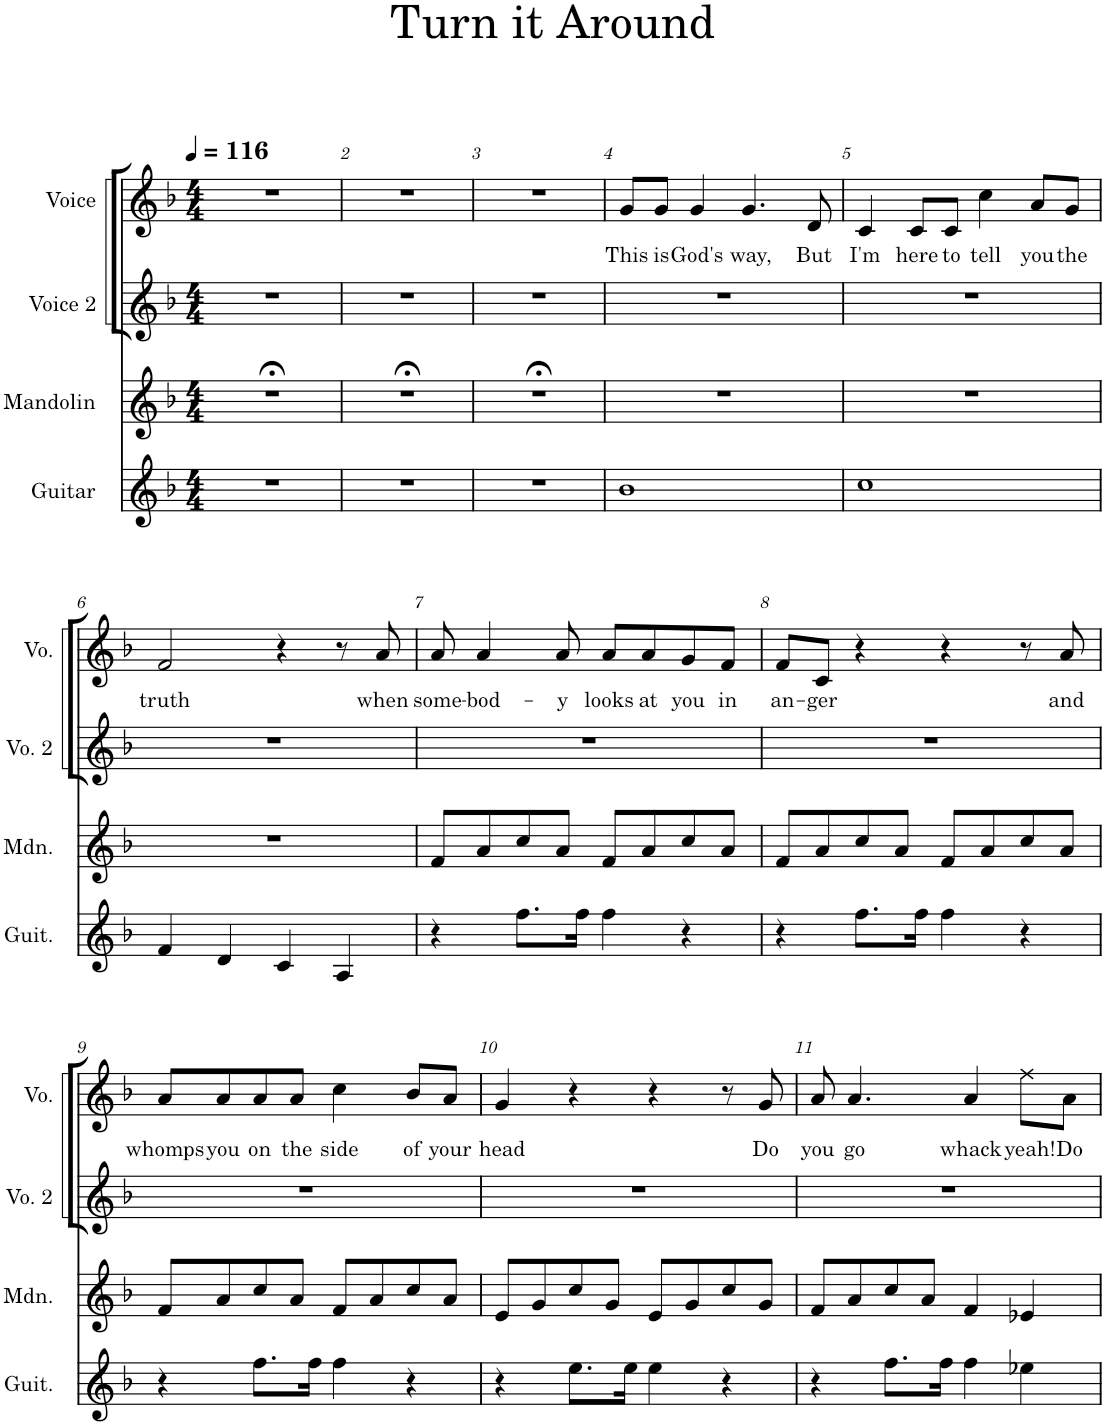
**kern	**kern	**kern	**kern	**text
*part4	*part3	*part2	*part1	*part1
*staff4	*staff3	*staff2	*staff1	*staff1
*I"Guitar	*I"Mandolin	*I"Voice 2	*I"Voice	*
*I'Guit.	*I'Mdn.	*I'Vo. 2	*I'Vo.	*
*clefG2	*clefG2	*clefG2	*clefG2	*
*Trd7c12	*	*	*	*
*k[b-]	*k[b-]	*k[b-]	*k[b-]	*
*M4/4	*M4/4	*M4/4	*M4/4	*
*MM116	*MM116	*MM116	*MM116	*
=1	=1	=1	=1	=1
1r	1r;<	1r	1r	.
=2	=2	=2	=2	=2
1r	1r;<	1r	1r	.
=3	=3	=3	=3	=3
1r	1r;<	1r	1r	.
=4	=4	=4	=4	=4
!	!	!	!	!LO:LY:b
1b-	1r	1r	8g/L	This
!	!	!	!	!LO:LY:b
.	.	.	8g/J	is
!	!	!	!	!LO:LY:b
.	.	.	4g/	God's
!	!	!	!	!LO:LY:b
.	.	.	4.g/	way,
!	!	!	!	!LO:LY:b
.	.	.	8d/	But
=5	=5	=5	=5	=5
!	!	!	!	!LO:LY:b
1cc	1r	1r	4c/	I'm
!	!	!	!	!LO:LY:b
.	.	.	8c/L	here
!	!	!	!	!LO:LY:b
.	.	.	8c/J	to
!	!	!	!	!LO:LY:b
.	.	.	4cc\	tell
!	!	!	!	!LO:LY:b
.	.	.	8a/L	you
!	!	!	!	!LO:LY:b
.	.	.	8g/J	the
!!LO:LB:g=z
=6	=6	=6	=6	=6
!	!	!	!	!LO:LY:b
4f/	1r	1r	2f/	truth
4d/	.	.	.	.
4c/	.	.	4r	.
4A/	.	.	8r	.
!	!	!	!	!LO:LY:b
.	.	.	8a/	when
=7	=7	=7	=7	=7
!	!	!	!	!LO:LY:b
4r	8f/L	1r	8a/	some-
!	!	!	!	!LO:LY:b
.	8a/	.	4a/	-bod-
8.ff\L	8cc/	.	.	.
!	!	!	!	!LO:LY:b
.	8a/J	.	8a/	-y
16ff\Jk	.	.	.	.
!	!	!	!	!LO:LY:b
4ff\	8f/L	.	8a/L	looks
!	!	!	!	!LO:LY:b
.	8a/	.	8a/	at
!	!	!	!	!LO:LY:b
4r	8cc/	.	8g/	you
!	!	!	!	!LO:LY:b
.	8a/J	.	8f/J	in
=8	=8	=8	=8	=8
!	!	!	!	!LO:LY:b
4r	8f/L	1r	8f/L	an-
!	!	!	!	!LO:LY:b
.	8a/	.	8c/J	-ger
8.ff\L	8cc/	.	4r	.
.	8a/J	.	.	.
16ff\Jk	.	.	.	.
4ff\	8f/L	.	4r	.
.	8a/	.	.	.
4r	8cc/	.	8r	.
!	!	!	!	!LO:LY:b
.	8a/J	.	8a/	and
!!LO:LB:g=z
=9	=9	=9	=9	=9
!	!	!	!	!LO:LY:b
4r	8f/L	1r	8a/L	whomps
!	!	!	!	!LO:LY:b
.	8a/	.	8a/	you
!	!	!	!	!LO:LY:b
8.ff\L	8cc/	.	8a/	on
!	!	!	!	!LO:LY:b
.	8a/J	.	8a/J	the
16ff\Jk	.	.	.	.
!	!	!	!	!LO:LY:b
4ff\	8f/L	.	4cc\	side
.	8a/	.	.	.
!	!	!	!	!LO:LY:b
4r	8cc/	.	8b-/L	of
!	!	!	!	!LO:LY:b
.	8a/J	.	8a/J	your
=10	=10	=10	=10	=10
!	!	!	!	!LO:LY:b
4r	8e/L	1r	4g/	head
.	8g/	.	.	.
8.ee\L	8cc/	.	4r	.
.	8g/J	.	.	.
16ee\Jk	.	.	.	.
4ee\	8e/L	.	4r	.
.	8g/	.	.	.
4r	8cc/	.	8r	.
!	!	!	!	!LO:LY:b
.	8g/J	.	8g/	Do
=11	=11	=11	=11	=11
!	!	!	!	!LO:LY:b
4r	8f/L	1r	8a/	you
!	!	!	!	!LO:LY:b
.	8a/	.	4.a/	go
8.ff\L	8cc/	.	.	.
.	8a/J	.	.	.
16ff\Jk	.	.	.	.
!	!	!	!	!LO:LY:b
4ff\	4f/	.	4a/	whack
!	!	!	!	!LO:LY:b
4ee-X\	4e-X/	.	8ff\L	yeah!
!	!	!	!	!LO:LY:b
.	.	.	8a\J	Do
=	=	=	=	=
*-	*-	*-	*-	*-
